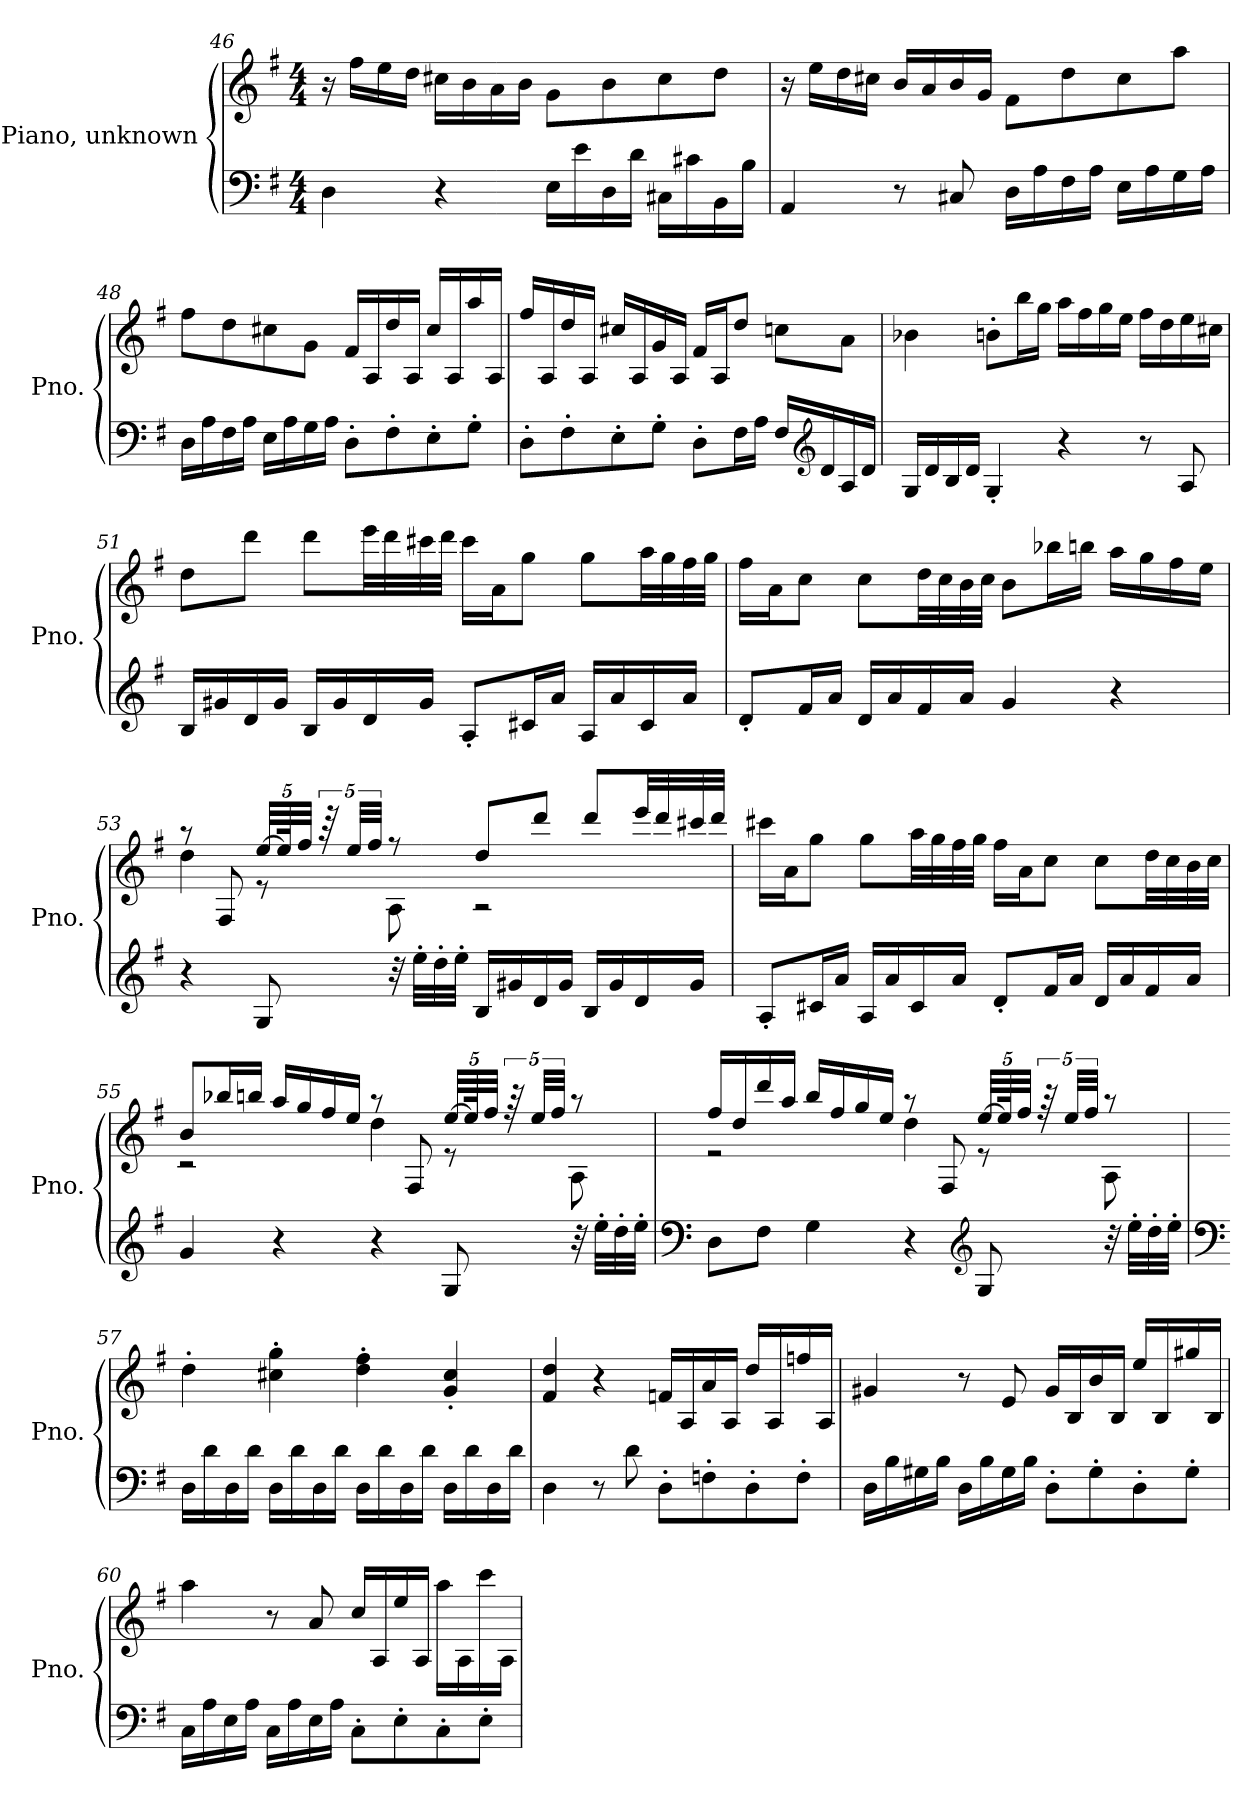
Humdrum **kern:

**kern	**kern
*part1	*part1
*staff2	*staff1
*I"Piano, unknown	*
*I'Pno.	*
*clefF4	*clefG2
*k[f#]	*k[f#]
*M4/4	*M4/4
=46	=46
4D\	16r
.	16ff#\LL
.	16ee\
.	16dd\JJ
4r	16cc#X\LL
.	16b\
.	16a\
.	16b\JJ
16E\LL	8g\L
16e\	.
16D\	8b\
16d\JJ	.
16C#X\LL	8cc#\
16c#X\	.
16BB\	8dd\J
16B\JJ	.
!!LO:LB:g=z
=47	=47
4AA/	16r
.	16ee\LL
.	16dd\
.	16cc#X\JJ
8r	16b/LL
.	16a/
8C#X/	16b/
.	16g/JJ
16D\LL	8f#\L
16A\	.
16F#\	8dd\
16A\JJ	.
16E\LL	8cc#\
16A\	.
16G\	8aa\J
16A\JJ	.
=48	=48
16D\LL	8ff#\L
16A\	.
16F#\	8dd\
16A\JJ	.
16E\LL	8cc#X\
16A\	.
16G\	8g\J
16A\JJ	.
8D'\L	16f#/LL
.	16A/
8F#'\	16dd/
.	16A/JJ
8E'\	16cc#/LL
.	16A/
8G'\J	16aa/
.	16A/JJ
!!LO:LB:g=z
=49	=49
8D'\L	16ff#/LL
.	16A/
8F#'\	16dd/
.	16A/JJ
8E'\	16cc#X/LL
.	16A/
8G'\J	16g/
.	16A/JJ
8D'\L	16f#/LL
.	16A/J
16F#\L	8dd/J
16A\JJ	.
16F#/LL	8ccn\L
*clefG2	*
16d/	.
16A/	8a\J
16d/JJ	.
=50	=50
16G/LL	4b-X\
16d/	.
16B/	.
16d/JJ	.
4G'/	8bn'\L
.	16bb\L
.	16gg\JJ
4r	16aa\LL
.	16ff#\
.	16gg\
.	16ee\JJ
8r	16ff#\LL
.	16dd\
8A/	16ee\
.	16cc#X\JJ
!!LO:LB:g=z
=51	=51
16B/LL	8dd\L
16g#X/	.
16d/	8ddd\J
16g#/JJ	.
16B/LL	8ddd\L
16g#/	.
16d/	32eee\LL
.	32ddd\
16g#/JJ	32ccc#X\
.	32ddd\JJJ
8A'/L	16ccc#\LL
.	16a\J
16c#X/L	8gg\J
16a/JJ	.
16A/LL	8gg\L
16a/	.
16c#/	32aa\LL
.	32gg\
16a/JJ	32ff#\
.	32gg\JJJ
=52	=52
8d'/L	16ff#\LL
.	16a\J
16f#/L	8cc\J
16a/JJ	.
16d/LL	8cc\L
16a/	.
16f#/	32dd\LL
.	32cc\
16a/JJ	32b\
.	32cc\JJJ
4g/	8b\L
.	16bb-X\L
.	16bbn\JJ
4r	16aa\LL
.	16gg\
.	16ff#\
.	16ee\JJ
!!LO:LB:g=z
=53	=53
*	*^
4r	8r	4dd\
.	8F#/	.
8G/	[40ee/LLL	8r
.	80ee/K]	.
.	40ff#/JJJ	.
.	80r	.
.	40ee/LLL	.
.	40ff#/JJJ	.
32r	8r	8A\
32ee'\LLL	.	.
32dd'\	.	.
32ee'\JJJ	.	.
16B/LL	8dd/L	2r
16g#X/	.	.
16d/	8ddd/J	.
16g#/JJ	.	.
16B/LL	8ddd/L	.
16g#/	.	.
16d/	32eee/LL	.
.	32ddd/	.
16g#/JJ	32ccc#X/	.
.	32ddd/JJJ	.
*	*v	*v
=54	=54
8A'/L	16ccc#X\LL
.	16a\J
16c#X/L	8gg\J
16a/JJ	.
16A/LL	8gg\L
16a/	.
16c#/	32aa\LL
.	32gg\
16a/JJ	32ff#\
.	32gg\JJJ
8d'/L	16ff#\LL
.	16a\J
16f#/L	8cc\J
16a/JJ	.
16d/LL	8cc\L
16a/	.
16f#/	32dd\LL
.	32cc\
16a/JJ	32b\
.	32cc\JJJ
!!LO:LB:g=z
=55	=55
*	*^
4g/	8b/L	2r
.	16bb-X/L	.
.	16bbn/JJ	.
4r	16aa/LL	.
.	16gg/	.
.	16ff#/	.
.	16ee/JJ	.
4r	8r	4dd\
.	8F#/	.
8G/	[40ee/LLL	8r
.	80ee/K]	.
.	40ff#/JJJ	.
.	80r	.
.	40ee/LLL	.
.	40ff#/JJJ	.
32r	8r	8A\
32ee'\LLL	.	.
32dd'\	.	.
32ee'\JJJ	.	.
=56	=56	=56
*clefF4	*	*
8D\L	16ff#/LL	2r
.	16dd/	.
8F#\J	16ddd/	.
.	16aa/JJ	.
4G\	16bb/LL	.
.	16ff#/	.
.	16gg/	.
.	16ee/JJ	.
4r	8r	4dd\
.	8F#/	.
*clefG2	*	*
8G/	[40ee/LLL	8r
.	80ee/K]	.
.	40ff#/JJJ	.
.	80r	.
.	40ee/LLL	.
.	40ff#/JJJ	.
32r	8r	8A\
32ee'\LLL	.	.
32dd'\	.	.
32ee'\JJJ	.	.
*	*v	*v
!!LO:PB:g=z
=57	=57
*clefF4	*
16D\LL	4dd'\
16d\	.
16D\	.
16d\JJ	.
16D\LL	4cc#X\' 4gg\'
16d\	.
16D\	.
16d\JJ	.
16D\LL	4dd\' 4ff#\'
16d\	.
16D\	.
16d\JJ	.
16D\LL	4g/' 4cc#/'
16d\	.
16D\	.
16d\JJ	.
=58	=58
4D\	4f#/ 4dd/
8r	4r
8d\	.
8D'\L	16fn/LL
.	16A/
8Fn'\	16a/
.	16A/JJ
8D'\	16dd/LL
.	16A/
8F'\J	16ffn/
.	16A/JJ
=59	=59
16D\LL	4g#X/
16B\	.
16G#X\	.
16B\JJ	.
16D\LL	8r
16B\	.
16G#\	8e/
16B\JJ	.
8D'\L	16g#/LL
.	16B/
8G#'\	16b/
.	16B/JJ
8D'\	16ee/LL
.	16B/
8G#'\J	16gg#X/
.	16B/JJ
!!LO:LB:g=z
=60	=60
16C\LL	4aa\
16A\	.
16E\	.
16A\JJ	.
16C\LL	8r
16A\	.
16E\	8a/
16A\JJ	.
8C'\L	16cc/LL
.	16A/
8E'\	16ee/
.	16A/JJ
8C'\	16aa\LL
.	16A\
8E'\J	16ccc\
.	16A\JJ
=	=
*-	*-
